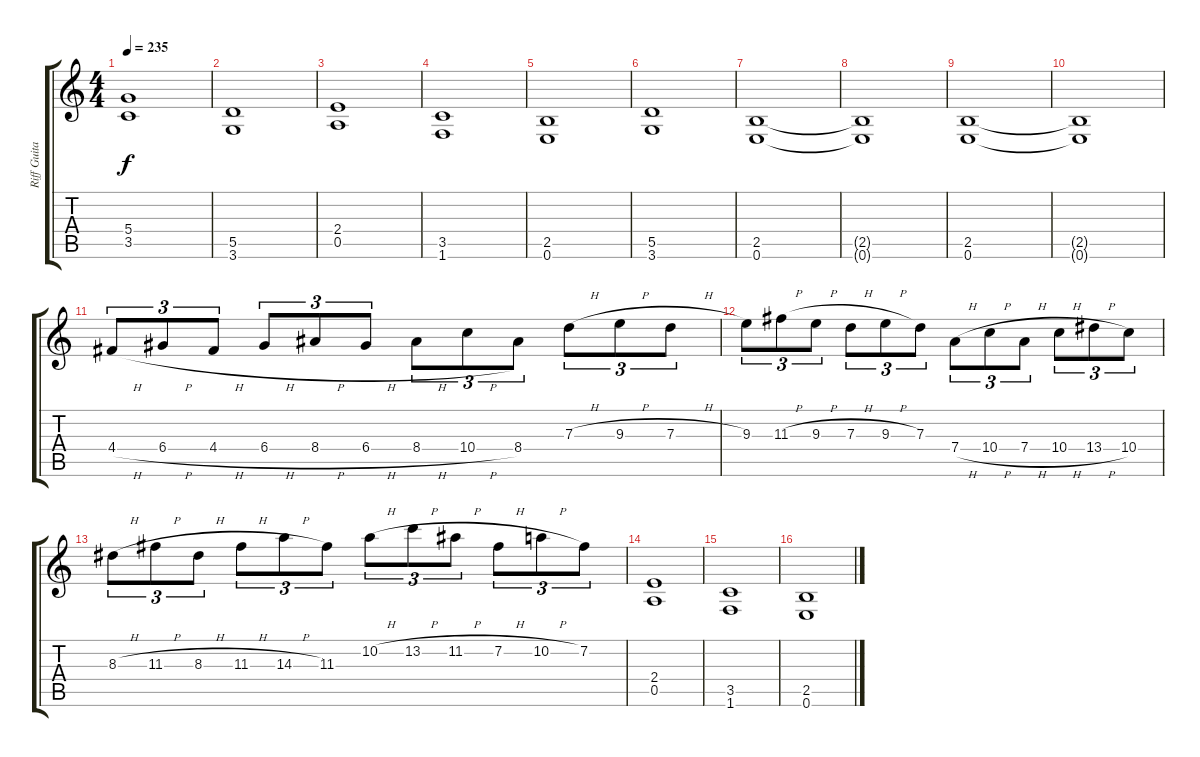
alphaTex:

\track ("Riff Guitar" "Riff Guita") {instrument overdrivenguitar}
\staff {score tabs}
\tuning (E4 B3 G3 D3 A2 E2) {hide}
\ts (4 4)
\tempo 235
\clef g2
\ks c
(5.4 3.5).1{dy f} |
(5.5 3.6).1 |
(2.4 0.5).1 |
(3.5 1.6).1 |
(2.5 0.6).1 |
(5.5 3.6).1 |
(2.5 0.6).1 |
(2.5{t} 0.6{t}).1 |
(2.5 0.6).1 |
(2.5{t} 0.6{t}).1 |
4.4{h}.8{tu (3 2)} 6.4{h}.8{tu (3 2)} 4.4{h}.8{tu (3 2)} 6.4{h}.8{tu (3 2)} 8.4{h}.8{tu (3 2)} 6.4{h}.8{tu (3 2)} 8.4{h}.8{tu (3 2)} 10.4{h}.8{tu (3 2)} 8.4.8{tu (3 2)} 7.3{h}.8{tu (3 2)} 9.3{h}.8{tu (3 2)} 7.3{h}.8{tu (3 2)} |
9.3.8{tu (3 2)} 11.3{h}.8{tu (3 2)} 9.3{h}.8{tu (3 2)} 7.3{h}.8{tu (3 2)} 9.3{h}.8{tu (3 2)} 7.3.8{tu (3 2)} 7.4{h}.8{tu (3 2)} 10.4{h}.8{tu (3 2)} 7.4{h}.8{tu (3 2)} 10.4{h}.8{tu (3 2)} 13.4{h}.8{tu (3 2)} 10.4.8{tu (3 2)} |
8.3{h}.8{tu (3 2)} 11.3{h}.8{tu (3 2)} 8.3{h}.8{tu (3 2)} 11.3{h}.8{tu (3 2)} 14.3{h}.8{tu (3 2)} 11.3.8{tu (3 2)} 10.2{h}.8{tu (3 2)} 13.2{h}.8{tu (3 2)} 11.2{h}.8{tu (3 2)} 7.2{h}.8{tu (3 2)} 10.2{h}.8{tu (3 2)} 7.2.8{tu (3 2)} |
(2.4 0.5).1 |
(3.5 1.6).1 |
(2.5 0.6).1
